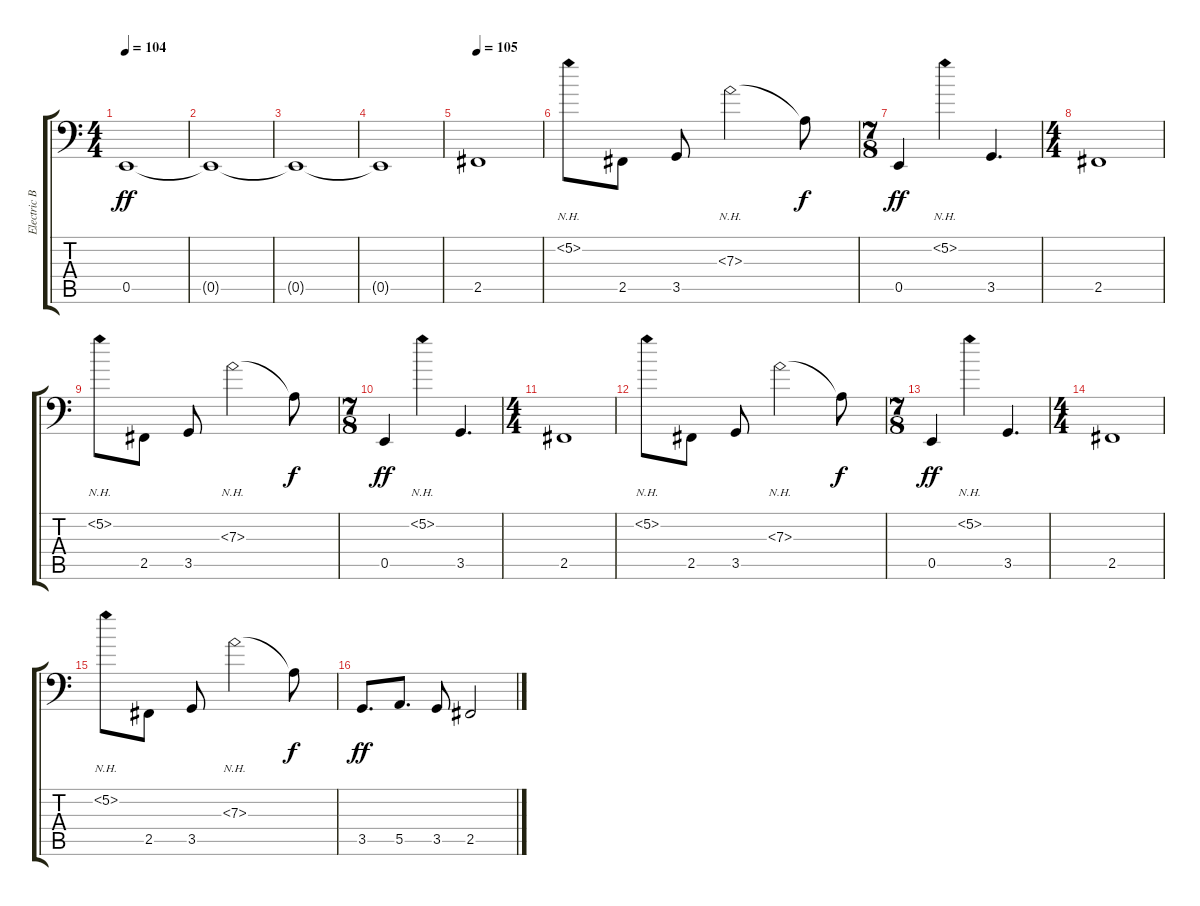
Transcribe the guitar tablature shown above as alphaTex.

\track ("Electric Bass" "Electric B") {instrument electricbassfinger}
\staff {score tabs}
\tuning (C3 G2 D2 A1 E1 B0) {hide}
\ts (4 4)
\tempo 104
\clef f4
\ks aminor
0.5.1{dy ff} |
0.5{t}.1 |
0.5{t}.1 |
0.5{t}.1 |
\tempo 105
2.5.1 |
5.2{nh}.8 2.5.8 3.5.8 7.3{nh}.2 7.3{t}.8{dy f} |
\ts (7 8)
0.5.4{dy ff} 5.2{nh}.4 3.5.4{d} |
\ts (4 4)
2.5.1 |
5.2{nh}.8 2.5.8 3.5.8 7.3{nh}.2 7.3{t}.8{dy f} |
\ts (7 8)
0.5.4{dy ff} 5.2{nh}.4 3.5.4{d} |
\ts (4 4)
2.5.1 |
5.2{nh}.8 2.5.8 3.5.8 7.3{nh}.2 7.3{t}.8{dy f} |
\ts (7 8)
0.5.4{dy ff} 5.2{nh}.4 3.5.4{d} |
\ts (4 4)
2.5.1 |
5.2{nh}.8 2.5.8 3.5.8 7.3{nh}.2 7.3{t}.8{dy f} |
3.5.8{d dy ff} 5.5.8{d} 3.5.8 2.5.2
